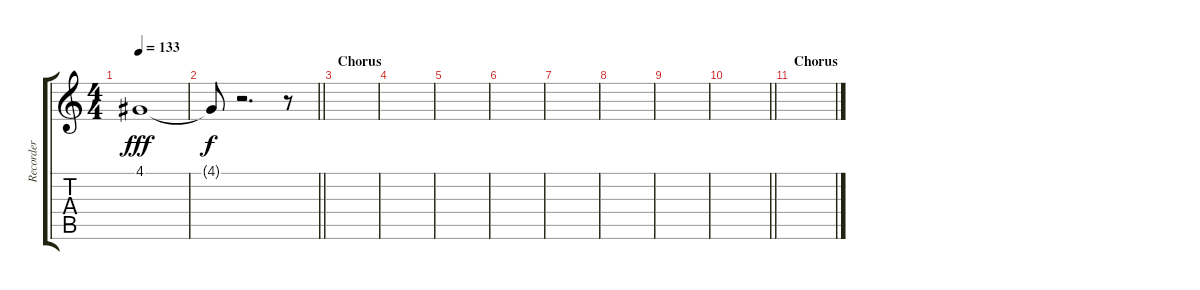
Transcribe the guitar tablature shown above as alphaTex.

\track ("Recorder" "Recorder") {instrument recorder}
\staff {score tabs}
\tuning (E4 B3 G3 D3 A2 E2) {hide}
\ts (4 4)
\tempo 133
\clef g2
\ks c
4.1.1{dy fff} |
\barLineRight lightlight
4.1{t}.8{dy f} r.2{d} r.8 |
\section ("" "Chorus")
|
|
|
|
|
|
|
\barLineRight lightlight
|
\section ("" "Chorus")
